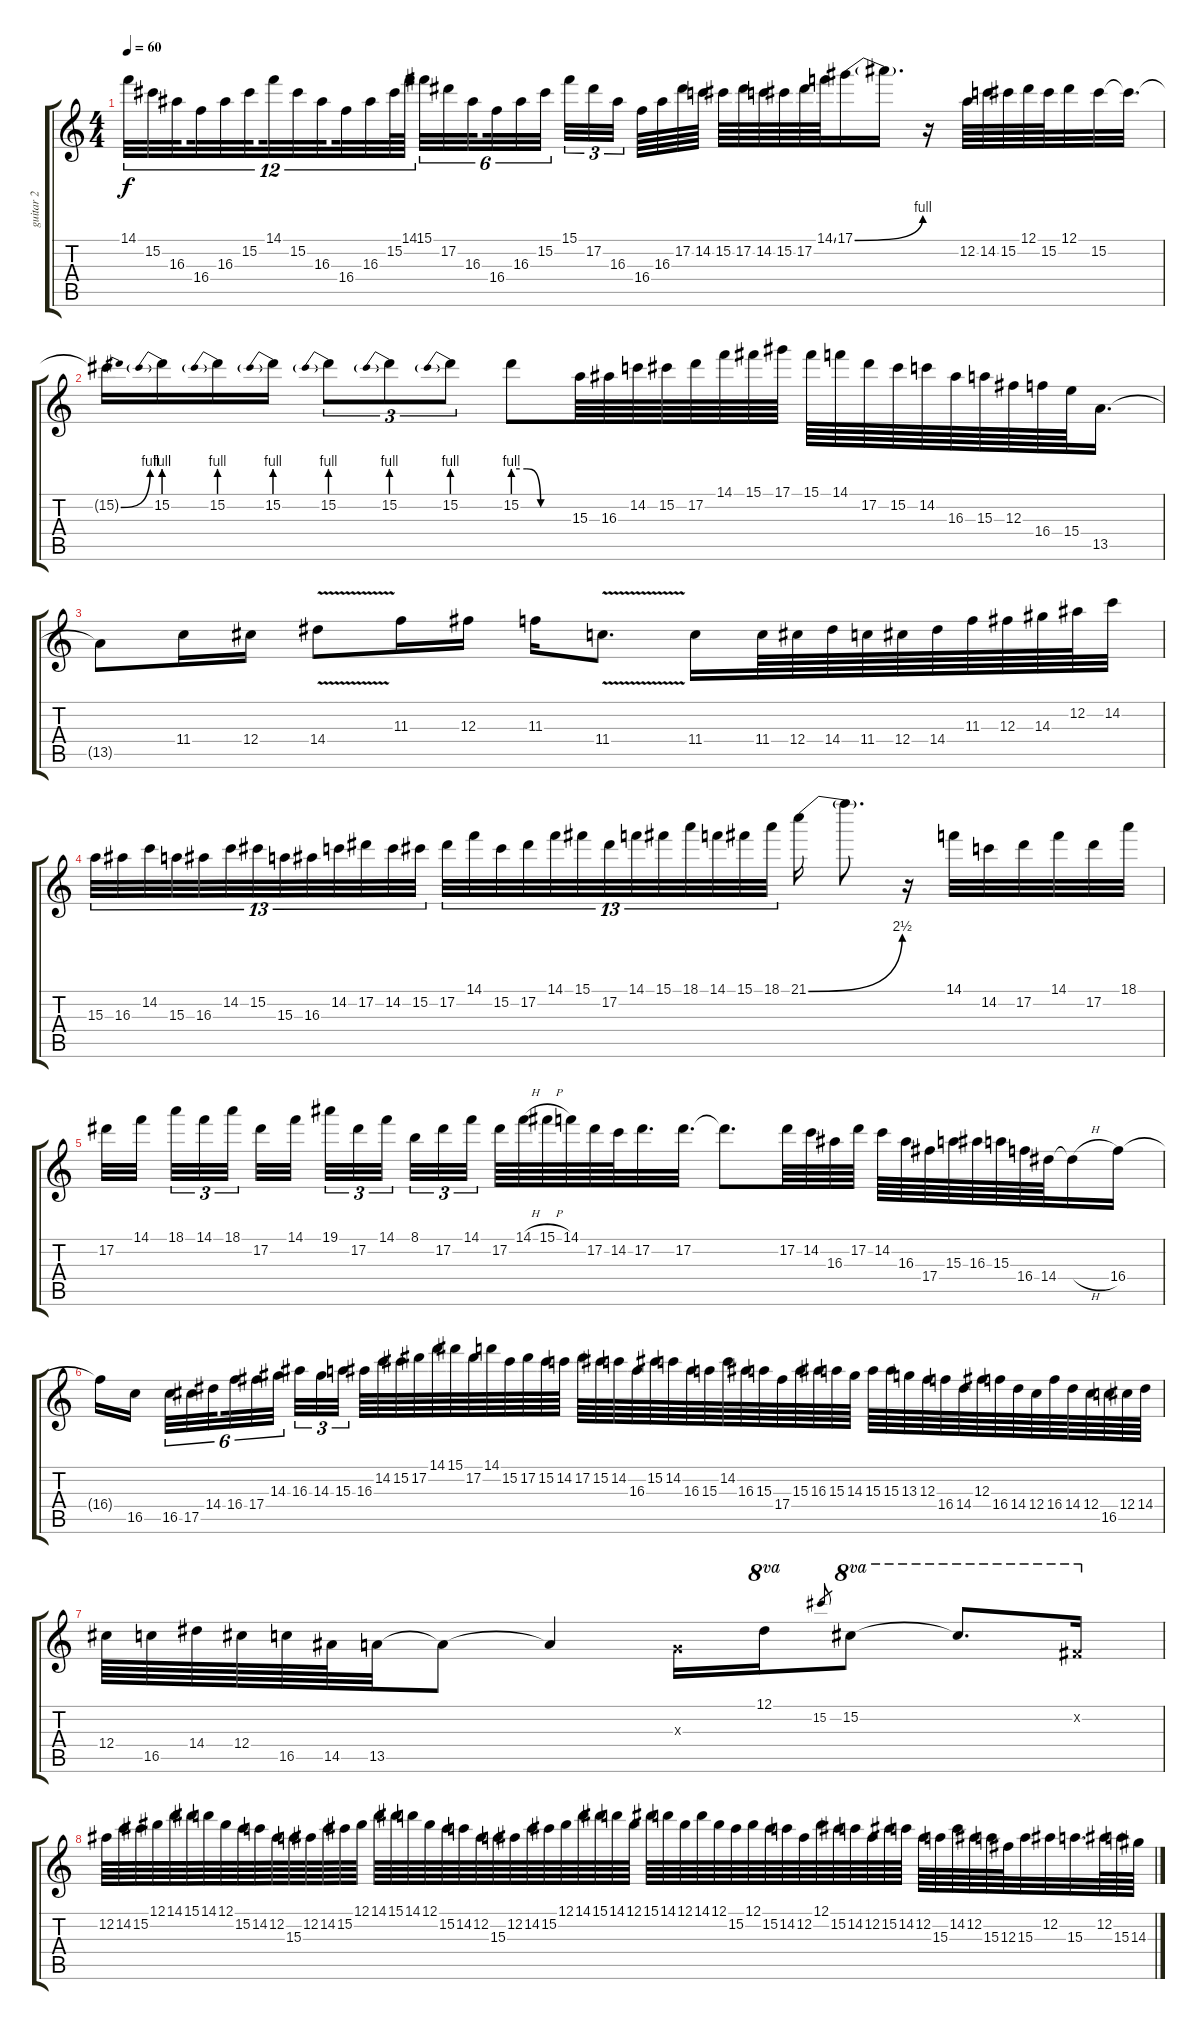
\track ("guitar 2" "guitar 2") {instrument overdrivenguitar}
\staff {score tabs}
\tuning (Eb4 Bb3 Gb3 Db3 Ab2 Eb2) {hide}
\ts (4 4)
\tempo 60
\clef g2
\ks c
14.1.32{tu (12 8) dy f} 15.2.32{tu (12 8)} 16.3.32{tu (12 8) beam splitsecondary} 16.4.32{tu (12 8)} 16.3.32{tu (12 8)} 15.2.32{tu (12 8) beam splitsecondary} 14.1.32{tu (12 8)} 15.2.32{tu (12 8)} 16.3.32{tu (12 8) beam splitsecondary} 16.4.32{tu (12 8)} 16.3.32{tu (12 8)} 15.2.64{tu (12 8)} 14.1.64{tu (12 8)} 15.1.32{tu (6 4)} 17.2.32{tu (6 4)} 16.3.32{tu (6 4) beam splitsecondary} 16.4.32{tu (6 4)} 16.3.32{tu (6 4)} 15.2.32{tu (6 4) beam splitsecondary} 15.1.32{tu (3 2)} 17.2.32{tu (3 2)} 16.3.32{tu (3 2) beam splitsecondary} 16.4.64 16.3.64 17.2.64 14.2.64 15.2.64 17.2.64 14.2.64 15.2.64 17.2.64 14.1{ss}.64 17.1{be (bend 0 0 60 4)}.16 17.1{t}.16{d} r.16 12.2.64 14.2.64 15.2.64 12.1.64 15.2.64 12.1.32 15.2.32 15.2{t}.32{d} |
15.2{be (bend 0 0 60 4) t}.16 15.2{be (prebend 0 4 60 4)}.16 15.2{be (prebend 0 4 60 4)}.16 15.2{be (prebend 0 4 60 4)}.16 15.2{be (prebend 0 4 60 4)}.8{tu (3 2)} 15.2{be (prebend 0 4 60 4)}.8{tu (3 2)} 15.2{be (prebend 0 4 60 4)}.8{tu (3 2)} 15.2{be (custom 0 4 15 4 30 0 60 0)}.8 15.3.64 16.3.64 14.2.64 15.2.64 17.2.64 14.1.64 15.1.64 17.1.64 15.1.64 14.1.64 17.2.64 15.2.64 14.2.64 16.3.64 15.3.64 12.3.64 16.4.64 15.4.64 13.5.16{d} |
13.5{t}.8 11.4.16 12.4.16 14.4{v}.8 11.3.16 12.3.16 11.3.16 11.4{v}.8{d} 11.4.16 11.4.64 12.4.64 14.4.64 11.4.64 12.4.64 14.4.64 11.3.64 12.3.64 14.3.64 12.2.64 14.2.32 |
15.3.32{tu (13 8)} 16.3.32{tu (13 8)} 14.2.32{tu (13 8)} 15.3.32{tu (13 8)} 16.3.32{tu (13 8)} 14.2.32{tu (13 8)} 15.2.32{tu (13 8)} 15.3.32{tu (13 8)} 16.3.32{tu (13 8)} 14.2.32{tu (13 8)} 17.2.32{tu (13 8)} 14.2.32{tu (13 8)} 15.2.32{tu (13 8)} 17.2.32{tu (13 8)} 14.1.32{tu (13 8)} 15.2.32{tu (13 8)} 17.2.32{tu (13 8)} 14.1.32{tu (13 8)} 15.1.32{tu (13 8)} 17.2.32{tu (13 8)} 14.1.32{tu (13 8)} 15.1.32{tu (13 8)} 18.1.32{tu (13 8)} 14.1.32{tu (13 8)} 15.1.32{tu (13 8)} 18.1.32{tu (13 8)} 21.1{be (bend 0 0 60 10)}.16 21.1{t}.8{d} r.16 14.1.32 14.2.32 17.2.32 14.1.32 17.2.32 18.1.32 |
17.2.32 14.1.32{beam splitsecondary} 18.1.32{tu (3 2)} 14.1.32{tu (3 2)} 18.1.32{tu (3 2) beam splitsecondary} 17.2.32 14.1.32{beam splitsecondary} 19.1.32{tu (3 2)} 17.2.32{tu (3 2)} 14.1.32{tu (3 2)} 8.1.32{tu (3 2)} 17.2.32{tu (3 2)} 14.1.32{tu (3 2) beam splitsecondary} 17.2.64 14.1{h}.64 15.1{h}.64 14.1.64 17.2.64 14.2.64 17.2.32{d} 17.2.32{d} 17.2{t}.8{d} 17.2.64 14.2.64 16.3.64 17.2.64 14.2.64 16.3.64 17.4.64 15.3.64 16.3.64 15.3.64 16.4.64 14.4.64 14.4{h t}.16 16.4.16 |
16.4{t}.16 16.5.16{beam splitsecondary} 16.5.32{tu (6 4)} 17.5.32{tu (6 4)} 14.4.32{tu (6 4) beam splitsecondary} 16.4.32{tu (6 4)} 17.4.32{tu (6 4)} 14.3.32{tu (6 4)} 16.3.32{tu (3 2)} 14.3.32{tu (3 2)} 15.3.32{tu (3 2) beam splitsecondary} 16.3.64 14.2.64 15.2.64 17.2.64 14.1.64 15.1.64 17.2.64 14.1.64 15.2.64 17.2.64 15.2.64 14.2.64 17.2.64 15.2.64 14.2.64 16.3.64 15.2.64 14.2.64 16.3.64 15.3.64 14.2.64 16.3.64 15.3.64 17.4.64 15.3.64 16.3.64 15.3.64 14.3.64 15.3.64 15.3.64 13.3.64 12.3.64 16.4.64 14.4.64 12.3.64 16.4.64 14.4.64 12.4.64 16.4.64 14.4.64 12.4.64 16.5.64 12.4.64 14.4.64 |
12.4.64 16.5.64 14.4.64 12.4.64 16.5.64 14.5.64 13.5.32 13.5{t}.8 13.5{t}.4 1.3{x}.16 12.1.16{ot 8va} 15.2.8{gr} 15.2.8{ot 8va} 15.2{t}.8{d ot 8va} 8.2{x}.16{ot 8va} |
12.2.64 14.2.64 15.2.64 12.1.64 14.1.64 15.1.64 14.1.64 12.1.64 15.2.64 14.2.64 12.2.64 15.3.64 12.2.64 14.2.64 15.2.64 12.1.64 14.1.64 15.1.64 14.1.64 12.1.64 15.2.64 14.2.64 12.2.64 15.3.64 12.2.64 14.2.64 15.2.64 12.1.64 14.1.64 15.1.64 14.1.64 12.1.64 15.1.64 14.1.64 12.1.64 14.1.64 12.1.64 15.2.64 12.1.64 15.2.64 14.2.64 12.2.64 12.1.64 15.2.64 14.2.64 12.2.64 15.2.64 14.2.64 12.2.64 15.3.64 14.2.64 12.2.64 15.3.64 12.3.64 15.3.32 12.2.32 15.3.32{d} 12.2.64 15.3.64 14.3.64
